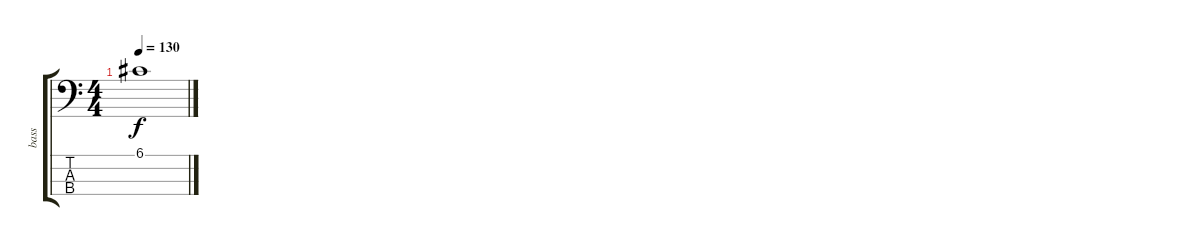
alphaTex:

\track ("bass" "bass") {instrument electricbassfinger}
\staff {score tabs}
\tuning (G2 D2 A1 E1) {hide}
\ts (4 4)
\tempo 130
\clef f4
\ks c
6.1{t}.1{dy f}
